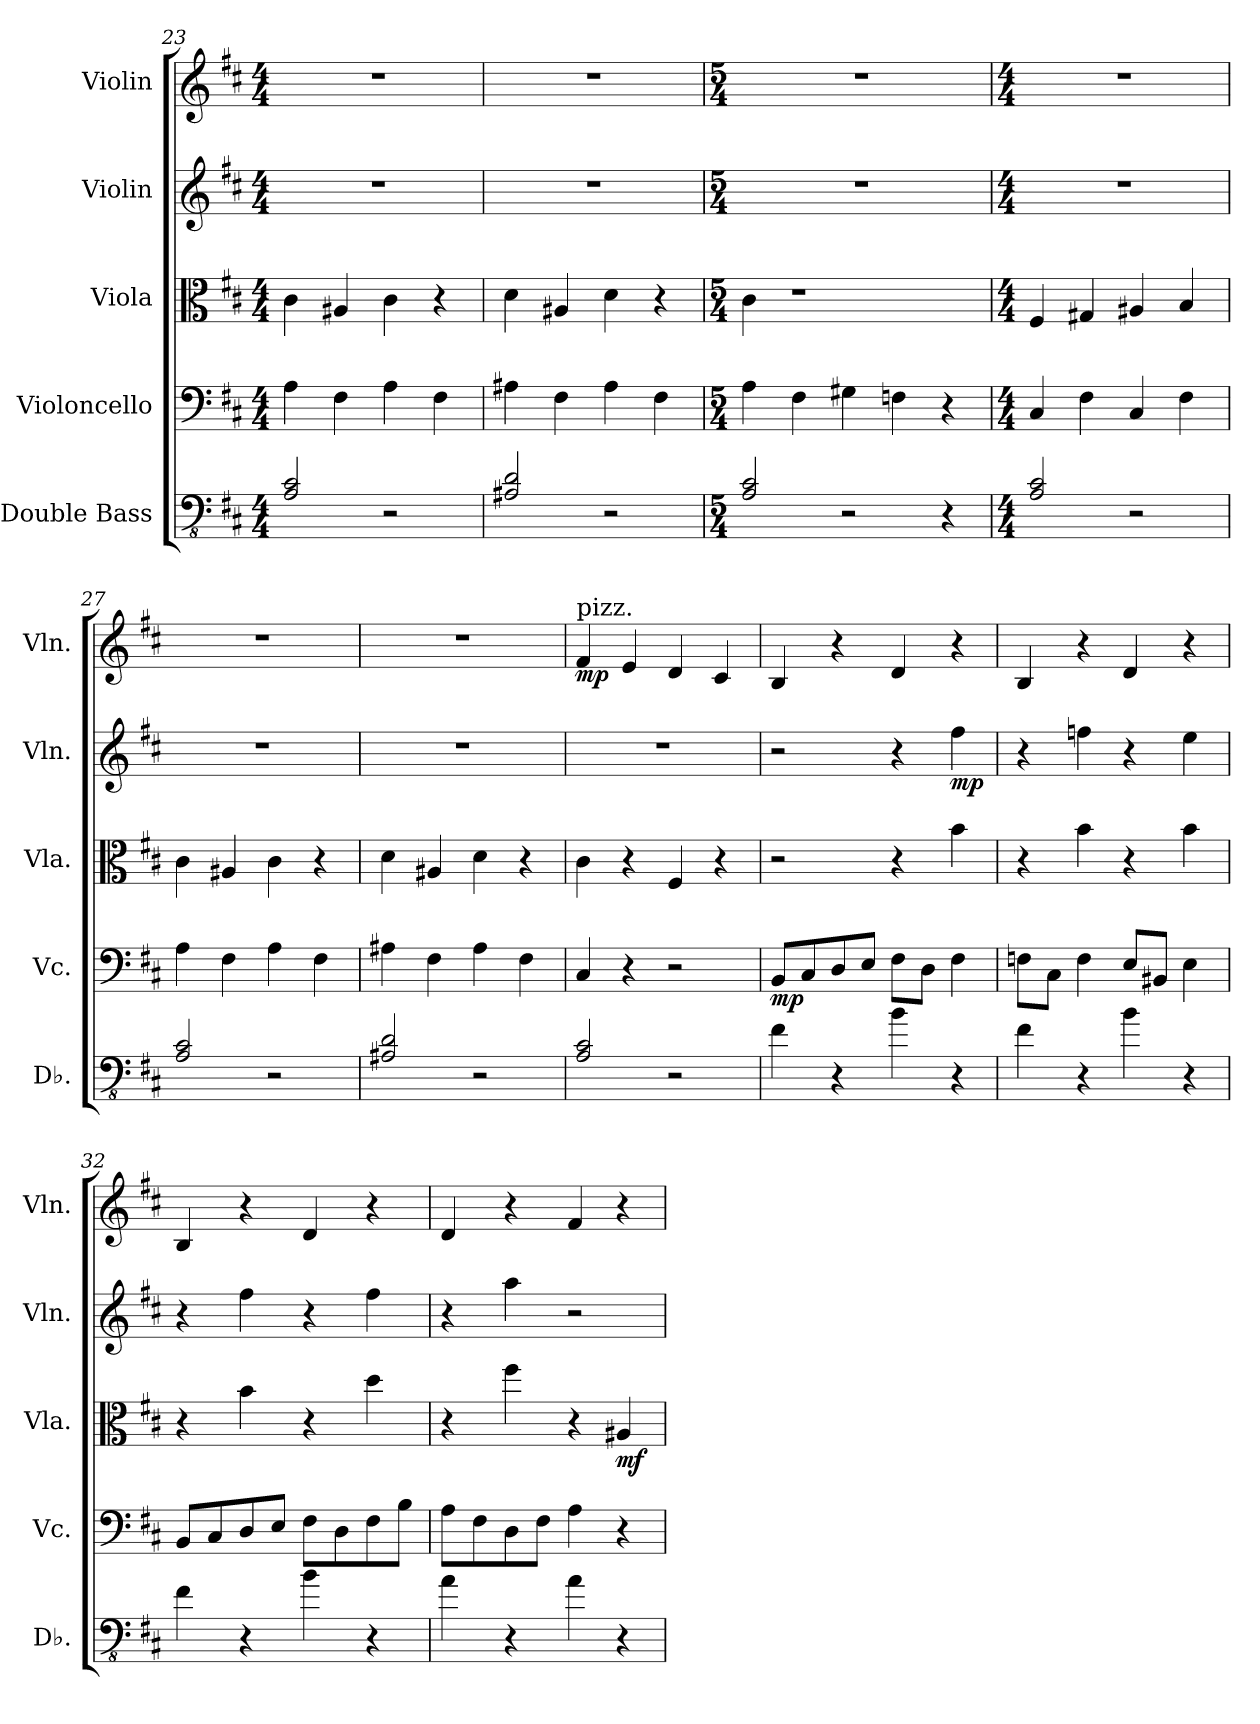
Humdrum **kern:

**kern	**kern	**dynam	**kern	**dynam	**kern	**dynam	**kern	**dynam
*part5	*part4	*part4	*part3	*part3	*part2	*part2	*part1	*part1
*staff5	*staff4	*staff4	*staff3	*staff3	*staff2	*staff2	*staff1	*staff1
*I"Double Bass	*I"Violoncello	*	*I"Viola	*	*I"Violin	*	*I"Violin	*
*I'Db.	*I'Vc.	*	*I'Vla.	*	*I'Vln.	*	*I'Vln.	*
*clefFv4	*clefF4	*	*clefC3	*	*clefG2	*	*clefG2	*
*ITrd7c12	*	*	*	*	*	*	*	*
*k[f#c#]	*k[f#c#]	*	*k[f#c#]	*	*k[f#c#]	*	*k[f#c#]	*
*M4/4	*M4/4	*	*M4/4	*	*M4/4	*	*M4/4	*
=23	=23	=23	=23	=23	=23	=23	=23	=23
2AAA/ 2CC#/	4A\	.	4c#\	.	1r	.	1r	.
.	4F#\	.	4A#X/	.	.	.	.	.
2r	4A\	.	4c#\	.	.	.	.	.
.	4F#\	.	4r	.	.	.	.	.
!!LO:LB:g=z
=24	=24	=24	=24	=24	=24	=24	=24	=24
2AAA#X/ 2DD/	4A#X\	.	4d\	.	1r	.	1r	.
.	4F#\	.	4A#X/	.	.	.	.	.
2r	4A#\	.	4d\	.	.	.	.	.
.	4F#\	.	4r	.	.	.	.	.
=25	=25	=25	=25	=25	=25	=25	=25	=25
*M5/4	*M5/4	*	*M5/4	*	*M5/4	*	*M5/4	*
2AAA/ 2CC#/	4A\	.	4c#\	.	4%5r	.	4%5r	.
.	4F#\	.	1r	.	.	.	.	.
2r	4G#X\	.	.	.	.	.	.	.
.	4Fn\	.	.	.	.	.	.	.
4r	4r	.	.	.	.	.	.	.
=26	=26	=26	=26	=26	=26	=26	=26	=26
*M4/4	*M4/4	*	*M4/4	*	*M4/4	*	*M4/4	*
2AAA/ 2CC#/	4C#/	.	4F#/	.	1r	.	1r	.
.	4F#\	.	4G#X/	.	.	.	.	.
2r	4C#/	.	4A#X/	.	.	.	.	.
.	4F#\	.	4B/	.	.	.	.	.
=27	=27	=27	=27	=27	=27	=27	=27	=27
2AAA/ 2CC#/	4A\	.	4c#\	.	1r	.	1r	.
.	4F#\	.	4A#X/	.	.	.	.	.
2r	4A\	.	4c#\	.	.	.	.	.
.	4F#\	.	4r	.	.	.	.	.
=28	=28	=28	=28	=28	=28	=28	=28	=28
2AAA#X/ 2DD/	4A#X\	.	4d\	.	1r	.	1r	.
.	4F#\	.	4A#X/	.	.	.	.	.
2r	4A#\	.	4d\	.	.	.	.	.
.	4F#\	.	4r	.	.	.	.	.
=29	=29	=29	=29	=29	=29	=29	=29	=29
!	!	!	!	!	!	!	!LO:TX:a:t=pizz.	!
!	!	!	!	!	!	!	!	!LO:DY:b
2AAA/ 2CC#/	4C#/	.	4c#\	.	1r	.	4f#/	mp
.	4r	.	4r	.	.	.	4e/	.
2r	2r	.	4F#/	.	.	.	4d/	.
.	.	.	4r	.	.	.	4c#/	.
!!LO:PB:g=z
=30	=30	=30	=30	=30	=30	=30	=30	=30
*	*	*	*	*	*	*	*MM100	*
!	!	!LO:DY:b	!	!	!	!	!	!
4FF#\	8BB/L	mp	2r	.	2r	.	4B/	.
.	8C#/	.	.	.	.	.	.	.
4r	8D/	.	.	.	.	.	4r	.
.	8E/J	.	.	.	.	.	.	.
4BB\	8F#\L	.	4r	.	4r	.	4d/	.
.	8D\J	.	.	.	.	.	.	.
!	!	!	!	!	!	!LO:DY:b	!	!
4r	4F#\	.	4b\	.	4ff#\	mp	4r	.
=31	=31	=31	=31	=31	=31	=31	=31	=31
4FF#\	8Fn\L	.	4r	.	4r	.	4B/	.
.	8C#\J	.	.	.	.	.	.	.
4r	4F\	.	4b\	.	4ffn\	.	4r	.
4BB\	8E/L	.	4r	.	4r	.	4d/	.
.	8BB#X/J	.	.	.	.	.	.	.
4r	4E\	.	4b\	.	4ee\	.	4r	.
=32	=32	=32	=32	=32	=32	=32	=32	=32
4FF#\	8BB/L	.	4r	.	4r	.	4B/	.
.	8C#/	.	.	.	.	.	.	.
4r	8D/	.	4b\	.	4ff#\	.	4r	.
.	8E/J	.	.	.	.	.	.	.
4BB\	8F#\L	.	4r	.	4r	.	4d/	.
.	8D\	.	.	.	.	.	.	.
4r	8F#\	.	4dd\	.	4ff#\	.	4r	.
.	8B\J	.	.	.	.	.	.	.
=33	=33	=33	=33	=33	=33	=33	=33	=33
4AA\	8A\L	.	4r	.	4r	.	4d/	.
.	8F#\	.	.	.	.	.	.	.
4r	8D\	.	4ff#\	.	4aa\	.	4r	.
.	8F#\J	.	.	.	.	.	.	.
4AA\	4A\	.	4r	.	2r	.	4f#/	.
!	!	!	!	!LO:DY:b	!	!	!	!
4r	4r	.	4A#X/	mf	.	.	4r	.
=	=	=	=	=	=	=	=	=
*-	*-	*-	*-	*-	*-	*-	*-	*-
